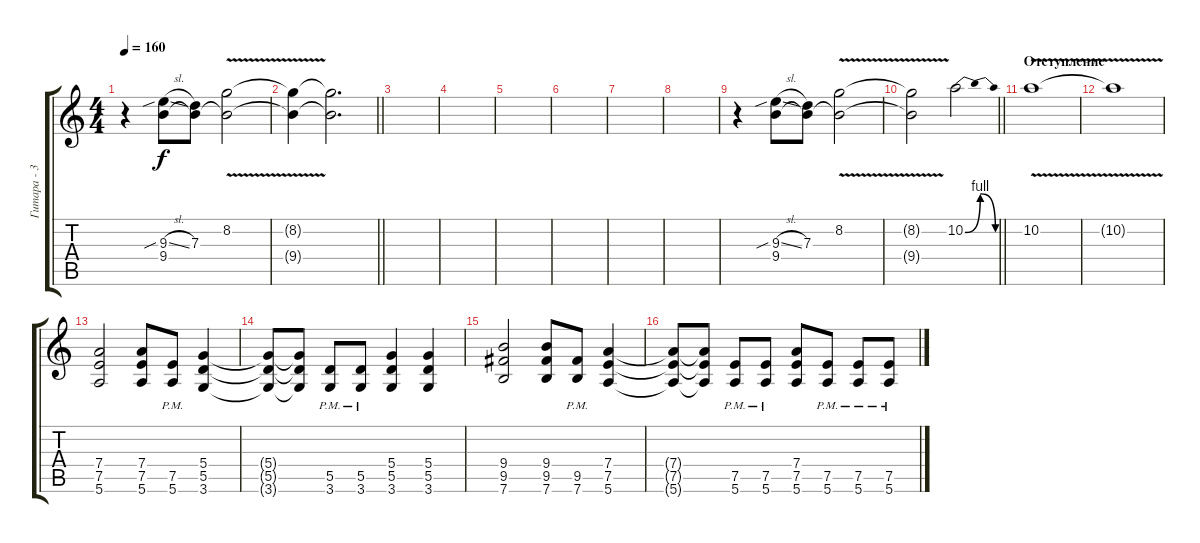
\track ("Гитара - 3" "Гитара - 3") {instrument distortionguitar}
\staff {score tabs}
\tuning (E4 B3 G3 D3 A2 E2) {hide}
\ts (4 4)
\tempo 160
\clef g2
\ks c
r.4{dy f volume 13} (9.3{sib sl} 9.4).8 (7.3 9.4{t}).8 (8.2{v} 9.4{t}).2 |
\barLineRight lightlight
(8.2{t} 9.4{t}).4 (8.2{t} 9.4{t}).2{d volume 3} |
\section ("" " ")
|
|
|
|
|
|
r.4{volume 13} (9.3{sib sl} 9.4).8 (7.3 9.4{t}).8 (8.2{v} 9.4{t}).2 |
\barLineRight lightlight
(8.2{t} 9.4{t}).2 10.2{be (bendrelease 0 0 15 4 46 4 60 0)}.2 |
\section ("" "Отступление")
10.2{v}.1 |
10.2{t}.1{volume 5} |
(7.4 7.5 5.6).2{volume 13} (7.4 7.5 5.6).8 (7.5{pm} 5.6{pm}).8 (5.4 5.5 3.6).4 |
(5.4{t} 5.5{t} 3.6{t}).8 (5.4{t} 5.5{t} 3.6{t}).8 (5.5{pm} 3.6{pm}).8 (5.5{pm} 3.6{pm}).8 (5.4 5.5 3.6).4 (5.4 5.5 3.6).4 |
(9.4 9.5 7.6).2 (9.4 9.5 7.6).8 (9.5{pm} 7.6{pm}).8 (7.4 7.5 5.6).4 |
(7.4{t} 7.5{t} 5.6{t}).8 (7.4{t} 7.5{t} 5.6{t}).8 (7.5{pm} 5.6{pm}).8 (7.5{pm} 5.6{pm}).8 (7.4 7.5 5.6).8 (7.5{pm} 5.6{pm}).8 (7.5{pm} 5.6{pm}).8 (7.5{pm} 5.6{pm}).8
